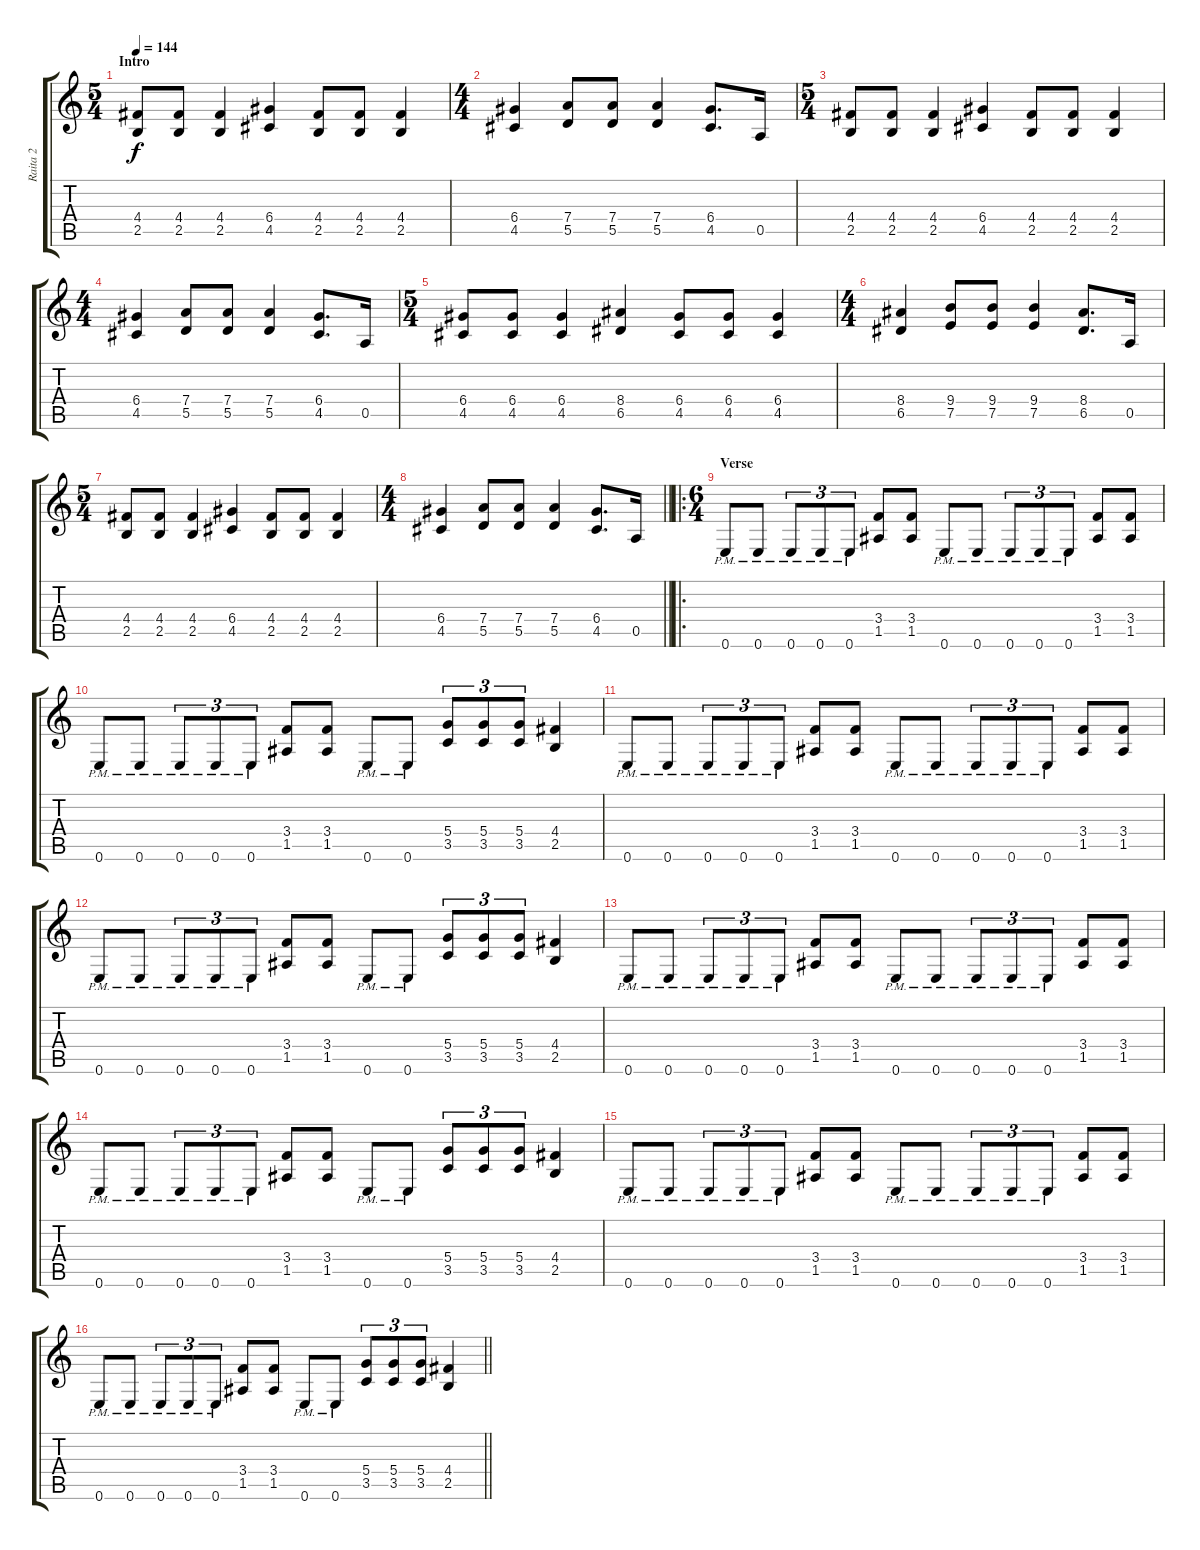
\track ("Raita 2" "Raita 2") {instrument distortionguitar}
\staff {score tabs}
\tuning (E4 B3 G3 D3 A2 E2) {hide}
\ts (5 4)
\section ("" "Intro")
\tempo 144
\clef g2
\ks c
(4.4 2.5).8{dy f instrument distortionguitar} (4.4 2.5).8 (4.4 2.5).4 (6.4 4.5).4 (4.4 2.5).8 (4.4 2.5).8 (4.4 2.5).4 |
\ts (4 4)
(6.4 4.5).4 (7.4 5.5).8 (7.4 5.5).8 (7.4 5.5).4 (6.4 4.5).8{d} 0.5.16 |
\ts (5 4)
(4.4 2.5).8 (4.4 2.5).8 (4.4 2.5).4 (6.4 4.5).4 (4.4 2.5).8 (4.4 2.5).8 (4.4 2.5).4 |
\ts (4 4)
(6.4 4.5).4 (7.4 5.5).8 (7.4 5.5).8 (7.4 5.5).4 (6.4 4.5).8{d} 0.5.16 |
\ts (5 4)
(6.4 4.5).8 (6.4 4.5).8 (6.4 4.5).4 (8.4 6.5).4 (6.4 4.5).8 (6.4 4.5).8 (6.4 4.5).4 |
\ts (4 4)
(8.4 6.5).4 (9.4 7.5).8 (9.4 7.5).8 (9.4 7.5).4 (8.4 6.5).8{d} 0.5.16 |
\ts (5 4)
(4.4 2.5).8 (4.4 2.5).8 (4.4 2.5).4 (6.4 4.5).4 (4.4 2.5).8 (4.4 2.5).8 (4.4 2.5).4 |
\ts (4 4)
\barLineRight lightlight
(6.4 4.5).4 (7.4 5.5).8 (7.4 5.5).8 (7.4 5.5).4 (6.4 4.5).8{d} 0.5.16 |
\ro
\ts (6 4)
\section ("" "Verse")
0.6{pm}.8 0.6{pm}.8 0.6{pm}.8{tu (3 2)} 0.6{pm}.8{tu (3 2)} 0.6{pm}.8{tu (3 2)} (3.4 1.5).8 (3.4 1.5).8 0.6{pm}.8 0.6{pm}.8 0.6{pm}.8{tu (3 2)} 0.6{pm}.8{tu (3 2)} 0.6{pm}.8{tu (3 2)} (3.4 1.5).8 (3.4 1.5).8 |
0.6{pm}.8 0.6{pm}.8 0.6{pm}.8{tu (3 2)} 0.6{pm}.8{tu (3 2)} 0.6{pm}.8{tu (3 2)} (3.4 1.5).8 (3.4 1.5).8 0.6{pm}.8 0.6{pm}.8 (5.4 3.5).8{tu (3 2)} (5.4 3.5).8{tu (3 2)} (5.4 3.5).8{tu (3 2)} (4.4 2.5).4 |
0.6{pm}.8 0.6{pm}.8 0.6{pm}.8{tu (3 2)} 0.6{pm}.8{tu (3 2)} 0.6{pm}.8{tu (3 2)} (3.4 1.5).8 (3.4 1.5).8 0.6{pm}.8 0.6{pm}.8 0.6{pm}.8{tu (3 2)} 0.6{pm}.8{tu (3 2)} 0.6{pm}.8{tu (3 2)} (3.4 1.5).8 (3.4 1.5).8 |
0.6{pm}.8 0.6{pm}.8 0.6{pm}.8{tu (3 2)} 0.6{pm}.8{tu (3 2)} 0.6{pm}.8{tu (3 2)} (3.4 1.5).8 (3.4 1.5).8 0.6{pm}.8 0.6{pm}.8 (5.4 3.5).8{tu (3 2)} (5.4 3.5).8{tu (3 2)} (5.4 3.5).8{tu (3 2)} (4.4 2.5).4 |
0.6{pm}.8 0.6{pm}.8 0.6{pm}.8{tu (3 2)} 0.6{pm}.8{tu (3 2)} 0.6{pm}.8{tu (3 2)} (3.4 1.5).8 (3.4 1.5).8 0.6{pm}.8 0.6{pm}.8 0.6{pm}.8{tu (3 2)} 0.6{pm}.8{tu (3 2)} 0.6{pm}.8{tu (3 2)} (3.4 1.5).8 (3.4 1.5).8 |
0.6{pm}.8 0.6{pm}.8 0.6{pm}.8{tu (3 2)} 0.6{pm}.8{tu (3 2)} 0.6{pm}.8{tu (3 2)} (3.4 1.5).8 (3.4 1.5).8 0.6{pm}.8 0.6{pm}.8 (5.4 3.5).8{tu (3 2)} (5.4 3.5).8{tu (3 2)} (5.4 3.5).8{tu (3 2)} (4.4 2.5).4 |
0.6{pm}.8 0.6{pm}.8 0.6{pm}.8{tu (3 2)} 0.6{pm}.8{tu (3 2)} 0.6{pm}.8{tu (3 2)} (3.4 1.5).8 (3.4 1.5).8 0.6{pm}.8 0.6{pm}.8 0.6{pm}.8{tu (3 2)} 0.6{pm}.8{tu (3 2)} 0.6{pm}.8{tu (3 2)} (3.4 1.5).8 (3.4 1.5).8 |
\barLineRight lightlight
0.6{pm}.8 0.6{pm}.8 0.6{pm}.8{tu (3 2)} 0.6{pm}.8{tu (3 2)} 0.6{pm}.8{tu (3 2)} (3.4 1.5).8 (3.4 1.5).8 0.6{pm}.8 0.6{pm}.8 (5.4 3.5).8{tu (3 2)} (5.4 3.5).8{tu (3 2)} (5.4 3.5).8{tu (3 2)} (4.4 2.5).4
